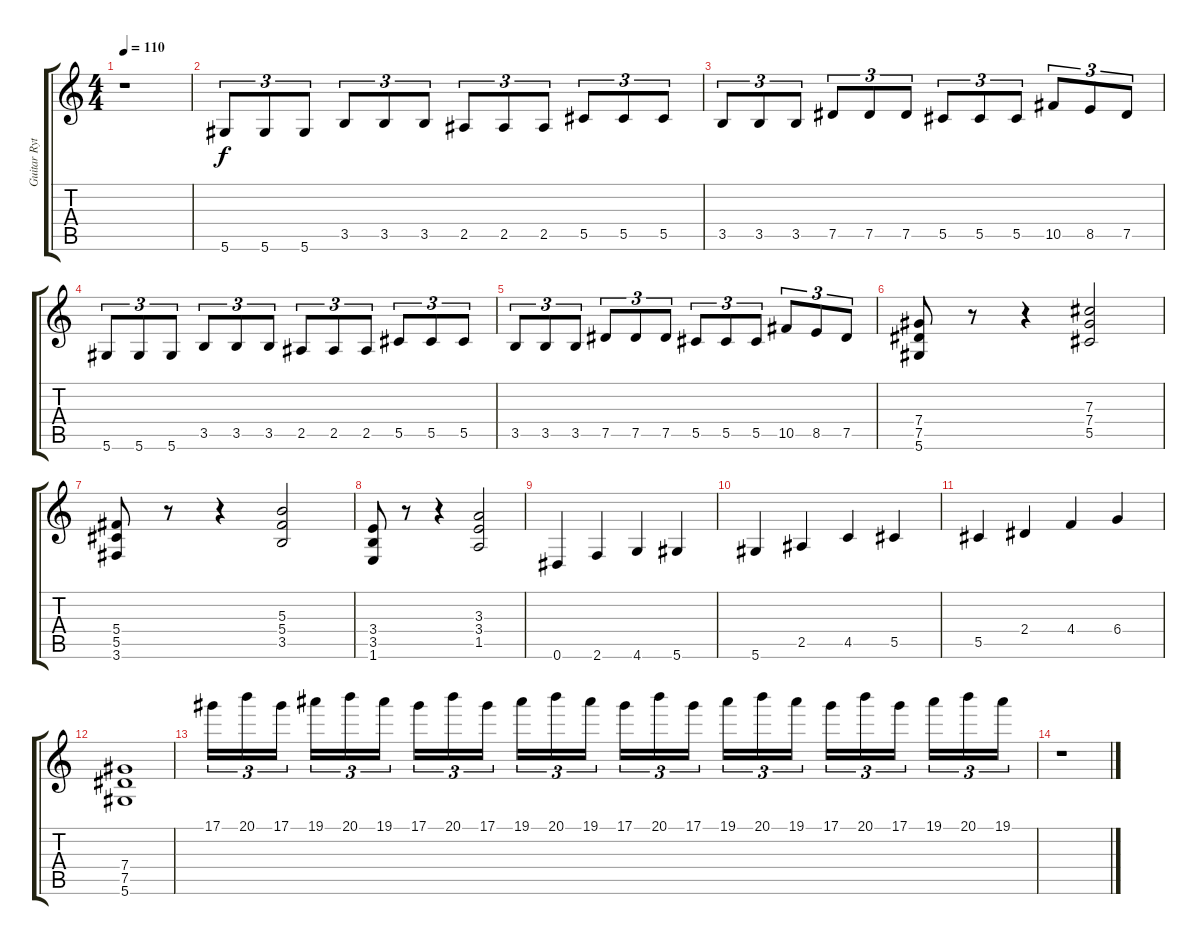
\track ("Guitar Rythm" "Guitar Ryt") {instrument distortionguitar}
\staff {score tabs}
\tuning (Eb4 Bb3 Gb3 Db3 Ab2 Eb2) {hide}
\ts (4 4)
\tempo 110
\clef g2
\ks c
r.1{dy f instrument distortionguitar} |
5.6.8{tu (3 2)} 5.6.8{tu (3 2)} 5.6.8{tu (3 2)} 3.5.8{tu (3 2)} 3.5.8{tu (3 2)} 3.5.8{tu (3 2)} 2.5.8{tu (3 2)} 2.5.8{tu (3 2)} 2.5.8{tu (3 2)} 5.5.8{tu (3 2)} 5.5.8{tu (3 2)} 5.5.8{tu (3 2)} |
3.5.8{tu (3 2)} 3.5.8{tu (3 2)} 3.5.8{tu (3 2)} 7.5.8{tu (3 2)} 7.5.8{tu (3 2)} 7.5.8{tu (3 2)} 5.5.8{tu (3 2)} 5.5.8{tu (3 2)} 5.5.8{tu (3 2)} 10.5.8{tu (3 2)} 8.5.8{tu (3 2)} 7.5.8{tu (3 2)} |
5.6.8{tu (3 2)} 5.6.8{tu (3 2)} 5.6.8{tu (3 2)} 3.5.8{tu (3 2)} 3.5.8{tu (3 2)} 3.5.8{tu (3 2)} 2.5.8{tu (3 2)} 2.5.8{tu (3 2)} 2.5.8{tu (3 2)} 5.5.8{tu (3 2)} 5.5.8{tu (3 2)} 5.5.8{tu (3 2)} |
3.5.8{tu (3 2)} 3.5.8{tu (3 2)} 3.5.8{tu (3 2)} 7.5.8{tu (3 2)} 7.5.8{tu (3 2)} 7.5.8{tu (3 2)} 5.5.8{tu (3 2)} 5.5.8{tu (3 2)} 5.5.8{tu (3 2)} 10.5.8{tu (3 2)} 8.5.8{tu (3 2)} 7.5.8{tu (3 2)} |
(7.4 7.5 5.6).8 r.8 r.4 (7.3 7.4 5.5).2 |
(5.4 5.5 3.6).8 r.8 r.4 (5.3 5.4 3.5).2 |
(3.4 3.5 1.6).8 r.8 r.4 (3.3 3.4 1.5).2 |
0.6.4 2.6.4 4.6.4 5.6.4 |
5.6.4 2.5.4 4.5.4 5.5.4 |
5.5.4 2.4.4 4.4.4 6.4.4 |
(7.4 7.5 5.6).1 |
17.1.16{tu (3 2)} 20.1.16{tu (3 2)} 17.1.16{tu (3 2)} 19.1.16{tu (3 2)} 20.1.16{tu (3 2)} 19.1.16{tu (3 2)} 17.1.16{tu (3 2)} 20.1.16{tu (3 2)} 17.1.16{tu (3 2)} 19.1.16{tu (3 2)} 20.1.16{tu (3 2)} 19.1.16{tu (3 2)} 17.1.16{tu (3 2)} 20.1.16{tu (3 2)} 17.1.16{tu (3 2)} 19.1.16{tu (3 2)} 20.1.16{tu (3 2)} 19.1.16{tu (3 2)} 17.1.16{tu (3 2)} 20.1.16{tu (3 2)} 17.1.16{tu (3 2)} 19.1.16{tu (3 2)} 20.1.16{tu (3 2)} 19.1.16{tu (3 2)} |
r.1
